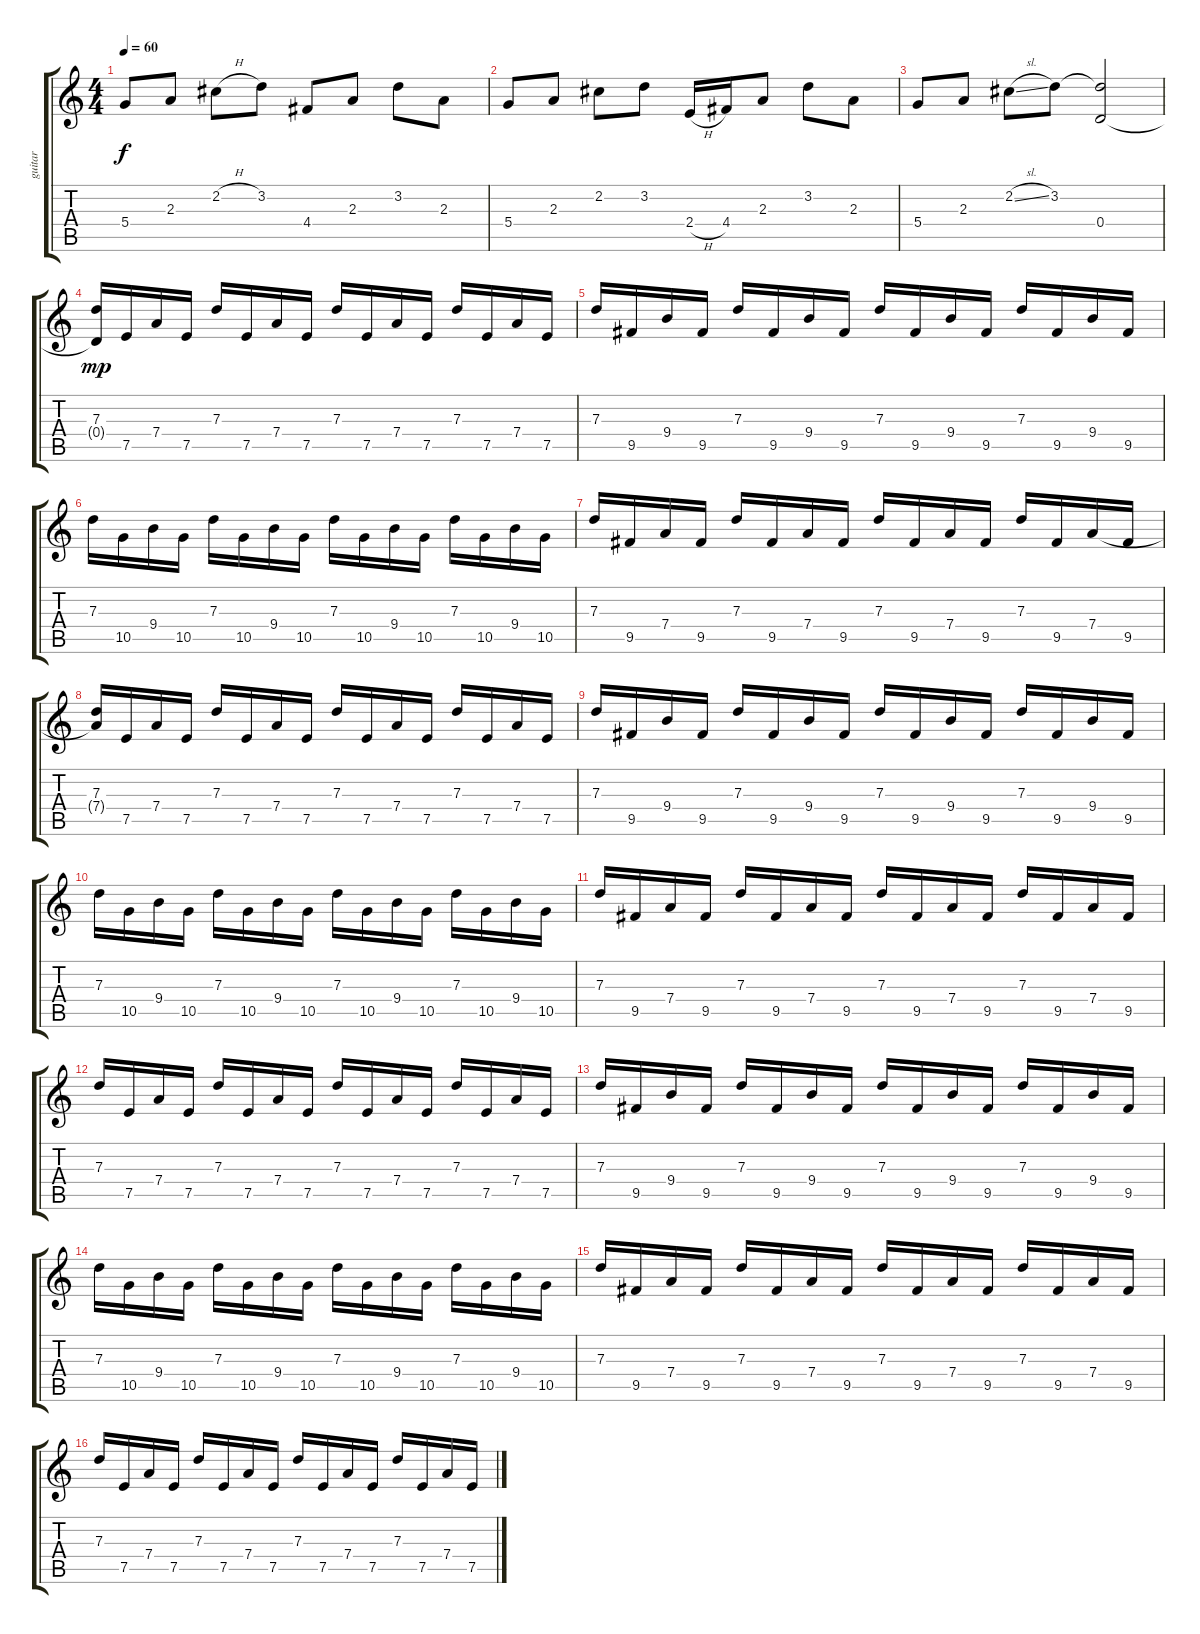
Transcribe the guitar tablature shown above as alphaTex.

\track ("guitar" "guitar") {instrument electricguitarclean}
\staff {score tabs}
\tuning (E4 B3 G3 D3 A2 E2) {hide}
\ts (4 4)
\tempo 60
\clef g2
\ks c
5.4.8{dy f instrument electricguitarclean} 2.3.8 2.2{h}.8 3.2.8 4.4.8 2.3.8 3.2.8 2.3.8 |
5.4.8 2.3.8 2.2.8 3.2.8 2.4{h}.16 4.4.16 2.3.8 3.2.8 2.3.8 |
5.4.8 2.3.8 2.2{sl}.8 3.2.8 (3.2{t} 0.4).2 |
(7.3 0.4{t}).16{dy mp} 7.5.16 7.4.16 7.5.16 7.3.16 7.5.16 7.4.16 7.5.16 7.3.16 7.5.16 7.4.16 7.5.16 7.3.16 7.5.16 7.4.16 7.5.16 |
7.3.16 9.5.16 9.4.16 9.5.16 7.3.16 9.5.16 9.4.16 9.5.16 7.3.16 9.5.16 9.4.16 9.5.16 7.3.16 9.5.16 9.4.16 9.5.16 |
7.3.16 10.5.16 9.4.16 10.5.16 7.3.16 10.5.16 9.4.16 10.5.16 7.3.16 10.5.16 9.4.16 10.5.16 7.3.16 10.5.16 9.4.16 10.5.16 |
7.3.16 9.5.16 7.4.16 9.5.16 7.3.16 9.5.16 7.4.16 9.5.16 7.3.16 9.5.16 7.4.16 9.5.16 7.3.16 9.5.16 7.4.16 9.5.16 |
(7.3 7.4{t}).16 7.5.16 7.4.16 7.5.16 7.3.16 7.5.16 7.4.16 7.5.16 7.3.16 7.5.16 7.4.16 7.5.16 7.3.16 7.5.16 7.4.16 7.5.16 |
7.3.16 9.5.16 9.4.16 9.5.16 7.3.16 9.5.16 9.4.16 9.5.16 7.3.16 9.5.16 9.4.16 9.5.16 7.3.16 9.5.16 9.4.16 9.5.16 |
7.3.16 10.5.16 9.4.16 10.5.16 7.3.16 10.5.16 9.4.16 10.5.16 7.3.16 10.5.16 9.4.16 10.5.16 7.3.16 10.5.16 9.4.16 10.5.16 |
7.3.16 9.5.16 7.4.16 9.5.16 7.3.16 9.5.16 7.4.16 9.5.16 7.3.16 9.5.16 7.4.16 9.5.16 7.3.16 9.5.16 7.4.16 9.5.16 |
7.3.16 7.5.16 7.4.16 7.5.16 7.3.16 7.5.16 7.4.16 7.5.16 7.3.16 7.5.16 7.4.16 7.5.16 7.3.16 7.5.16 7.4.16 7.5.16 |
7.3.16 9.5.16 9.4.16 9.5.16 7.3.16 9.5.16 9.4.16 9.5.16 7.3.16 9.5.16 9.4.16 9.5.16 7.3.16 9.5.16 9.4.16 9.5.16 |
7.3.16 10.5.16 9.4.16 10.5.16 7.3.16 10.5.16 9.4.16 10.5.16 7.3.16 10.5.16 9.4.16 10.5.16 7.3.16 10.5.16 9.4.16 10.5.16 |
7.3.16 9.5.16 7.4.16 9.5.16 7.3.16 9.5.16 7.4.16 9.5.16 7.3.16 9.5.16 7.4.16 9.5.16 7.3.16 9.5.16 7.4.16 9.5.16 |
7.3.16 7.5.16 7.4.16 7.5.16 7.3.16 7.5.16 7.4.16 7.5.16 7.3.16 7.5.16 7.4.16 7.5.16 7.3.16 7.5.16 7.4.16 7.5.16
